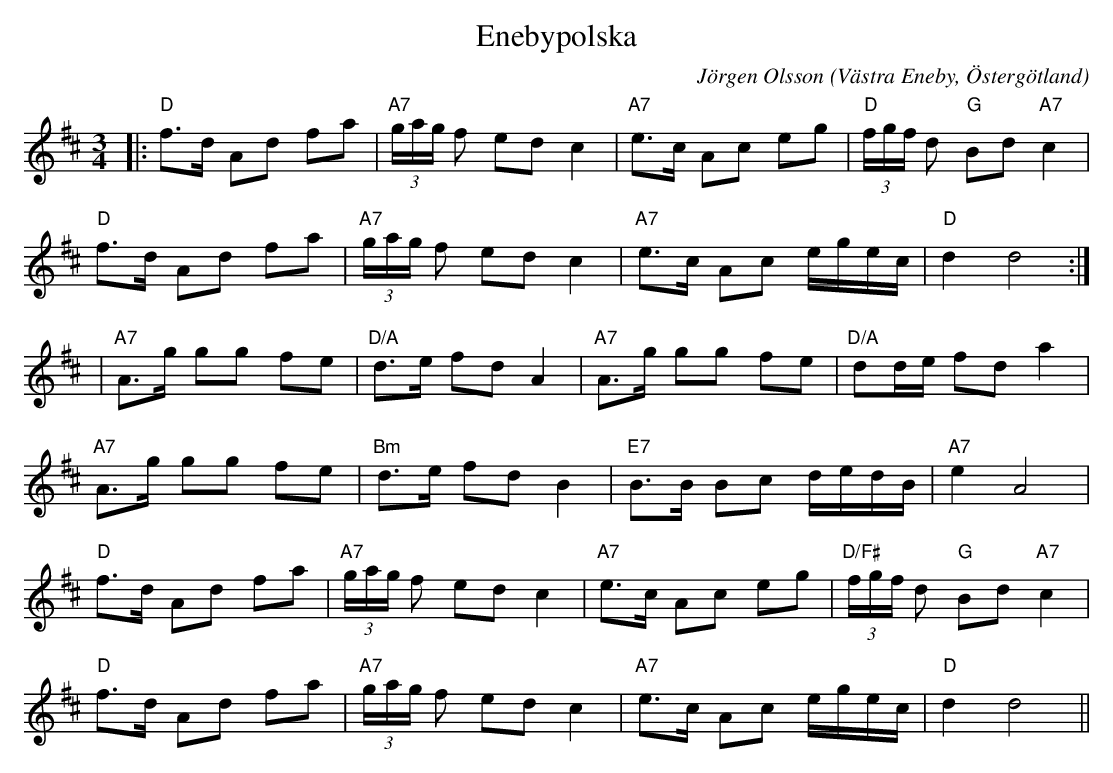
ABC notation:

X:1
T:Enebypolska
C:Jörgen Olsson
O:Västra Eneby, Östergötland
M:3/4
L:1/8
K:D
|:"D"f>d Ad fa|"A7"(3g/a/g/ f ed c2|"A7"e>c Ac eg|"D"(3f/g/f/ d "G"Bd "A7"c2|
"D"f>d Ad fa|"A7"(3g/a/g/ f ed c2|"A7"e>c Ac e/g/e/c/|"D"d2 d4:|
|"A7"A>g gg fe|"D/A"d>e fd A2|"A7"A>g gg fe|"D/A" dd/e/ fd a2|
"A7"A>g gg fe|"Bm"d>e fd B2|"E7"B>B Bc d/e/d/B/|"A7" e2 A4|
"D"f>d Ad fa|"A7"(3g/a/g/ f ed c2|"A7"e>c Ac eg|"D/F#"(3f/g/f/ d "G"Bd "A7"c2|
"D"f>d Ad fa|"A7"(3g/a/g/ f ed c2|"A7"e>c Ac e/g/e/c/|"D"d2 d4 ||
